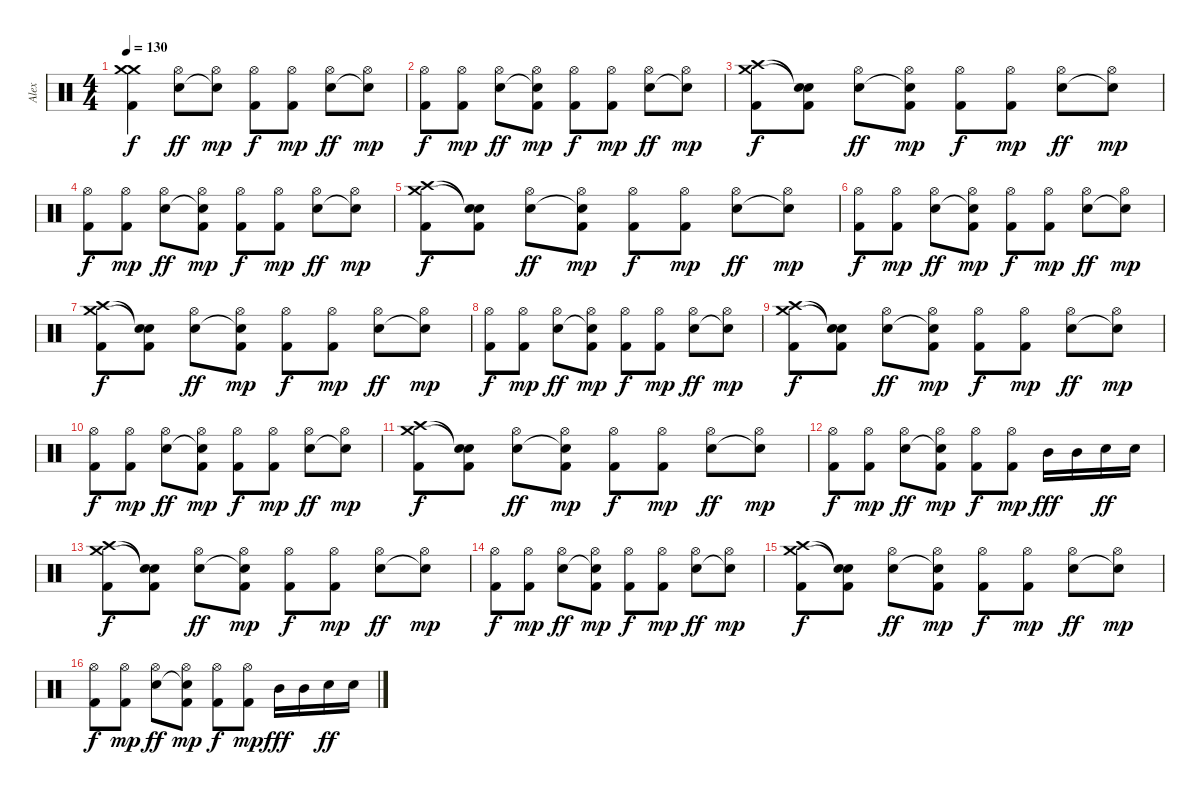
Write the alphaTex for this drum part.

\track ("Alex" "Alex") {instrument percussion}
\staff {score}
\articulation defaults
\ts (4 4)
\tempo 130
\clef neutral
\ks c
("Crash medium (hit)" "Crash medium (hit)" "Kick (hit) 2").4{dy f} ("Hi-Hat (open)" "Electric Snare (hit)").8{dy ff} ("Hi-Hat (open)" "Snare (hit)"{t}).8{dy mp} ("Hi-Hat (open)" "Kick (hit) 2").8{dy f} ("Hi-Hat (open)" "Kick (hit) 2").8{dy mp} ("Hi-Hat (open)" "Electric Snare (hit)").8{dy ff} ("Hi-Hat (open)" "Snare (hit)"{t}).8{dy mp} |
("Hi-Hat (open)" "Kick (hit) 2").8{dy f} ("Hi-Hat (open)" "Kick (hit) 2").8{dy mp} ("Hi-Hat (open)" "Electric Snare (hit)").8{dy ff} ("Hi-Hat (open)" "Snare (hit)"{t} "Kick (hit) 2").8{dy mp} ("Hi-Hat (open)" "Kick (hit) 2").8{dy f} ("Hi-Hat (open)" "Kick (hit) 2").8{dy mp} ("Hi-Hat (open)" "Electric Snare (hit)").8{dy ff} ("Hi-Hat (open)" "Snare (hit)"{t}).8{dy mp} |
("Crash medium (hit)" "Crash high (hit)" "Kick (hit) 2").8{dy f} ("Snare (hit)"{t} "Snare (hit)"{t} "Kick (hit) 2").8 ("Hi-Hat (open)" "Electric Snare (hit)").8{dy ff} ("Hi-Hat (open)" "Snare (hit)"{t} "Kick (hit) 2").8{dy mp} ("Hi-Hat (open)" "Kick (hit) 2").8{dy f} ("Hi-Hat (open)" "Kick (hit) 2").8{dy mp} ("Hi-Hat (open)" "Electric Snare (hit)").8{dy ff} ("Hi-Hat (open)" "Snare (hit)"{t}).8{dy mp} |
("Hi-Hat (open)" "Kick (hit) 2").8{dy f} ("Hi-Hat (open)" "Kick (hit) 2").8{dy mp} ("Hi-Hat (open)" "Electric Snare (hit)").8{dy ff} ("Hi-Hat (open)" "Snare (hit)"{t} "Kick (hit) 2").8{dy mp} ("Hi-Hat (open)" "Kick (hit) 2").8{dy f} ("Hi-Hat (open)" "Kick (hit) 2").8{dy mp} ("Hi-Hat (open)" "Electric Snare (hit)").8{dy ff} ("Hi-Hat (open)" "Snare (hit)"{t}).8{dy mp} |
("Crash medium (hit)" "Crash high (hit)" "Kick (hit) 2").8{dy f} ("Snare (hit)"{t} "Snare (hit)"{t} "Kick (hit) 2").8 ("Hi-Hat (open)" "Electric Snare (hit)").8{dy ff} ("Hi-Hat (open)" "Snare (hit)"{t} "Kick (hit) 2").8{dy mp} ("Hi-Hat (open)" "Kick (hit) 2").8{dy f} ("Hi-Hat (open)" "Kick (hit) 2").8{dy mp} ("Hi-Hat (open)" "Electric Snare (hit)").8{dy ff} ("Hi-Hat (open)" "Snare (hit)"{t}).8{dy mp} |
("Hi-Hat (open)" "Kick (hit) 2").8{dy f} ("Hi-Hat (open)" "Kick (hit) 2").8{dy mp} ("Hi-Hat (open)" "Electric Snare (hit)").8{dy ff} ("Hi-Hat (open)" "Snare (hit)"{t} "Kick (hit) 2").8{dy mp} ("Hi-Hat (open)" "Kick (hit) 2").8{dy f} ("Hi-Hat (open)" "Kick (hit) 2").8{dy mp} ("Hi-Hat (open)" "Electric Snare (hit)").8{dy ff} ("Hi-Hat (open)" "Snare (hit)"{t}).8{dy mp} |
("Crash medium (hit)" "Crash high (hit)" "Kick (hit) 2").8{dy f} ("Snare (hit)"{t} "Snare (hit)"{t} "Kick (hit) 2").8 ("Hi-Hat (open)" "Electric Snare (hit)").8{dy ff} ("Hi-Hat (open)" "Snare (hit)"{t} "Kick (hit) 2").8{dy mp} ("Hi-Hat (open)" "Kick (hit) 2").8{dy f} ("Hi-Hat (open)" "Kick (hit) 2").8{dy mp} ("Hi-Hat (open)" "Electric Snare (hit)").8{dy ff} ("Hi-Hat (open)" "Snare (hit)"{t}).8{dy mp} |
("Hi-Hat (open)" "Kick (hit) 2").8{dy f} ("Hi-Hat (open)" "Kick (hit) 2").8{dy mp} ("Hi-Hat (open)" "Electric Snare (hit)").8{dy ff} ("Hi-Hat (open)" "Snare (hit)"{t} "Kick (hit) 2").8{dy mp} ("Hi-Hat (open)" "Kick (hit) 2").8{dy f} ("Hi-Hat (open)" "Kick (hit) 2").8{dy mp} ("Hi-Hat (open)" "Electric Snare (hit)").8{dy ff} ("Hi-Hat (open)" "Snare (hit)"{t}).8{dy mp} |
("Crash medium (hit)" "Crash high (hit)" "Kick (hit) 2").8{dy f} ("Snare (hit)"{t} "Snare (hit)"{t} "Kick (hit) 2").8 ("Hi-Hat (open)" "Electric Snare (hit)").8{dy ff} ("Hi-Hat (open)" "Snare (hit)"{t} "Kick (hit) 2").8{dy mp} ("Hi-Hat (open)" "Kick (hit) 2").8{dy f} ("Hi-Hat (open)" "Kick (hit) 2").8{dy mp} ("Hi-Hat (open)" "Electric Snare (hit)").8{dy ff} ("Hi-Hat (open)" "Snare (hit)"{t}).8{dy mp} |
("Hi-Hat (open)" "Kick (hit) 2").8{dy f} ("Hi-Hat (open)" "Kick (hit) 2").8{dy mp} ("Hi-Hat (open)" "Electric Snare (hit)").8{dy ff} ("Hi-Hat (open)" "Snare (hit)"{t} "Kick (hit) 2").8{dy mp} ("Hi-Hat (open)" "Kick (hit) 2").8{dy f} ("Hi-Hat (open)" "Kick (hit) 2").8{dy mp} ("Hi-Hat (open)" "Electric Snare (hit)").8{dy ff} ("Hi-Hat (open)" "Snare (hit)"{t}).8{dy mp} |
("Crash medium (hit)" "Crash high (hit)" "Kick (hit) 2").8{dy f} ("Snare (hit)"{t} "Snare (hit)"{t} "Kick (hit) 2").8 ("Hi-Hat (open)" "Electric Snare (hit)").8{dy ff} ("Hi-Hat (open)" "Snare (hit)"{t} "Kick (hit) 2").8{dy mp} ("Hi-Hat (open)" "Kick (hit) 2").8{dy f} ("Hi-Hat (open)" "Kick (hit) 2").8{dy mp} ("Hi-Hat (open)" "Electric Snare (hit)").8{dy ff} ("Hi-Hat (open)" "Snare (hit)"{t}).8{dy mp} |
("Hi-Hat (open)" "Kick (hit) 2").8{dy f} ("Hi-Hat (open)" "Kick (hit) 2").8{dy mp} ("Hi-Hat (open)" "Electric Snare (hit)").8{dy ff} ("Hi-Hat (open)" "Snare (hit)"{t} "Kick (hit) 2").8{dy mp} ("Hi-Hat (open)" "Kick (hit) 2").8{dy f} ("Hi-Hat (open)" "Kick (hit) 2").8{dy mp} "Mid Tom (hit)".16{dy fff} "Mid Tom (hit)".16 "Electric Snare (hit)".16{dy ff} "Electric Snare (hit)".16 |
("Crash medium (hit)" "Crash high (hit)" "Kick (hit) 2").8{dy f} ("Snare (hit)"{t} "Snare (hit)"{t} "Kick (hit) 2").8 ("Hi-Hat (open)" "Electric Snare (hit)").8{dy ff} ("Hi-Hat (open)" "Snare (hit)"{t} "Kick (hit) 2").8{dy mp} ("Hi-Hat (open)" "Kick (hit) 2").8{dy f} ("Hi-Hat (open)" "Kick (hit) 2").8{dy mp} ("Hi-Hat (open)" "Electric Snare (hit)").8{dy ff} ("Hi-Hat (open)" "Snare (hit)"{t}).8{dy mp} |
("Hi-Hat (open)" "Kick (hit) 2").8{dy f} ("Hi-Hat (open)" "Kick (hit) 2").8{dy mp} ("Hi-Hat (open)" "Electric Snare (hit)").8{dy ff} ("Hi-Hat (open)" "Snare (hit)"{t} "Kick (hit) 2").8{dy mp} ("Hi-Hat (open)" "Kick (hit) 2").8{dy f} ("Hi-Hat (open)" "Kick (hit) 2").8{dy mp} ("Hi-Hat (open)" "Electric Snare (hit)").8{dy ff} ("Hi-Hat (open)" "Snare (hit)"{t}).8{dy mp} |
("Crash medium (hit)" "Crash high (hit)" "Kick (hit) 2").8{dy f} ("Snare (hit)"{t} "Snare (hit)"{t} "Kick (hit) 2").8 ("Hi-Hat (open)" "Electric Snare (hit)").8{dy ff} ("Hi-Hat (open)" "Snare (hit)"{t} "Kick (hit) 2").8{dy mp} ("Hi-Hat (open)" "Kick (hit) 2").8{dy f} ("Hi-Hat (open)" "Kick (hit) 2").8{dy mp} ("Hi-Hat (open)" "Electric Snare (hit)").8{dy ff} ("Hi-Hat (open)" "Snare (hit)"{t}).8{dy mp} |
("Hi-Hat (open)" "Kick (hit) 2").8{dy f} ("Hi-Hat (open)" "Kick (hit) 2").8{dy mp} ("Hi-Hat (open)" "Electric Snare (hit)").8{dy ff} ("Hi-Hat (open)" "Snare (hit)"{t} "Kick (hit) 2").8{dy mp} ("Hi-Hat (open)" "Kick (hit) 2").8{dy f} ("Hi-Hat (open)" "Kick (hit) 2").8{dy mp} "Mid Tom (hit)".16{dy fff} "Mid Tom (hit)".16 "Electric Snare (hit)".16{dy ff} "Electric Snare (hit)".16
